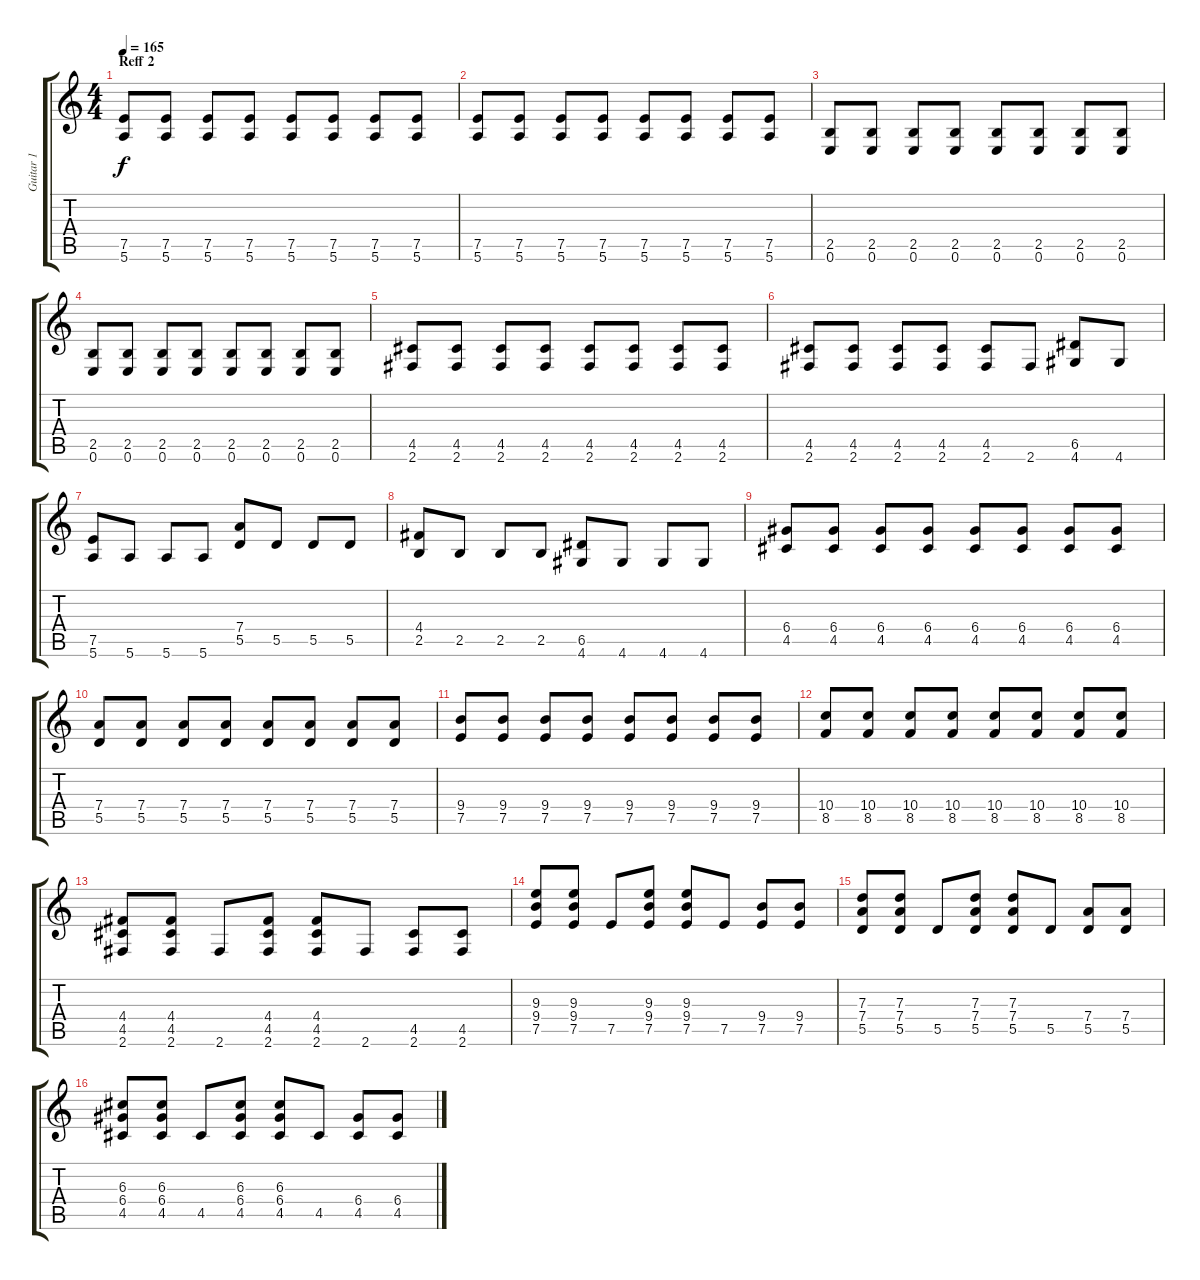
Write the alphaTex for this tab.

\track ("Guitar 1" "Guitar 1") {instrument overdrivenguitar}
\staff {score tabs}
\tuning (E4 B3 G3 D3 A2 E2) {hide}
\ts (4 4)
\section ("" "Reff 2")
\tempo 165
\clef g2
\ks c
(7.5 5.6).8{dy f} (7.5 5.6).8 (7.5 5.6).8 (7.5 5.6).8 (7.5 5.6).8 (7.5 5.6).8 (7.5 5.6).8 (7.5 5.6).8 |
(7.5 5.6).8 (7.5 5.6).8 (7.5 5.6).8 (7.5 5.6).8 (7.5 5.6).8 (7.5 5.6).8 (7.5 5.6).8 (7.5 5.6).8 |
(2.5 0.6).8 (2.5 0.6).8 (2.5 0.6).8 (2.5 0.6).8 (2.5 0.6).8 (2.5 0.6).8 (2.5 0.6).8 (2.5 0.6).8 |
(2.5 0.6).8 (2.5 0.6).8 (2.5 0.6).8 (2.5 0.6).8 (2.5 0.6).8 (2.5 0.6).8 (2.5 0.6).8 (2.5 0.6).8 |
(4.5 2.6).8 (4.5 2.6).8 (4.5 2.6).8 (4.5 2.6).8 (4.5 2.6).8 (4.5 2.6).8 (4.5 2.6).8 (4.5 2.6).8 |
(4.5 2.6).8 (4.5 2.6).8 (4.5 2.6).8 (4.5 2.6).8 (4.5 2.6).8 2.6.8 (6.5 4.6).8 4.6.8 |
(7.5 5.6).8 5.6.8 5.6.8 5.6.8 (7.4 5.5).8 5.5.8 5.5.8 5.5.8 |
(4.4 2.5).8 2.5.8 2.5.8 2.5.8 (6.5 4.6).8 4.6.8 4.6.8 4.6.8 |
(6.4 4.5).8 (6.4 4.5).8 (6.4 4.5).8 (6.4 4.5).8 (6.4 4.5).8 (6.4 4.5).8 (6.4 4.5).8 (6.4 4.5).8 |
(7.4 5.5).8 (7.4 5.5).8 (7.4 5.5).8 (7.4 5.5).8 (7.4 5.5).8 (7.4 5.5).8 (7.4 5.5).8 (7.4 5.5).8 |
(9.4 7.5).8 (9.4 7.5).8 (9.4 7.5).8 (9.4 7.5).8 (9.4 7.5).8 (9.4 7.5).8 (9.4 7.5).8 (9.4 7.5).8 |
(10.4 8.5).8 (10.4 8.5).8 (10.4 8.5).8 (10.4 8.5).8 (10.4 8.5).8 (10.4 8.5).8 (10.4 8.5).8 (10.4 8.5).8 |
(4.4 4.5 2.6).8 (4.4 4.5 2.6).8 2.6.8 (4.4 4.5 2.6).8 (4.4 4.5 2.6).8 2.6.8 (4.5 2.6).8 (4.5 2.6).8 |
(9.3 9.4 7.5).8 (9.3 9.4 7.5).8 7.5.8 (9.3 9.4 7.5).8 (9.3 9.4 7.5).8 7.5.8 (9.4 7.5).8 (9.4 7.5).8 |
(7.3 7.4 5.5).8 (7.3 7.4 5.5).8 5.5.8 (7.3 7.4 5.5).8 (7.3 7.4 5.5).8 5.5.8 (7.4 5.5).8 (7.4 5.5).8 |
(6.3 6.4 4.5).8 (6.3 6.4 4.5).8 4.5.8 (6.3 6.4 4.5).8 (6.3 6.4 4.5).8 4.5.8 (6.4 4.5).8 (6.4 4.5).8
